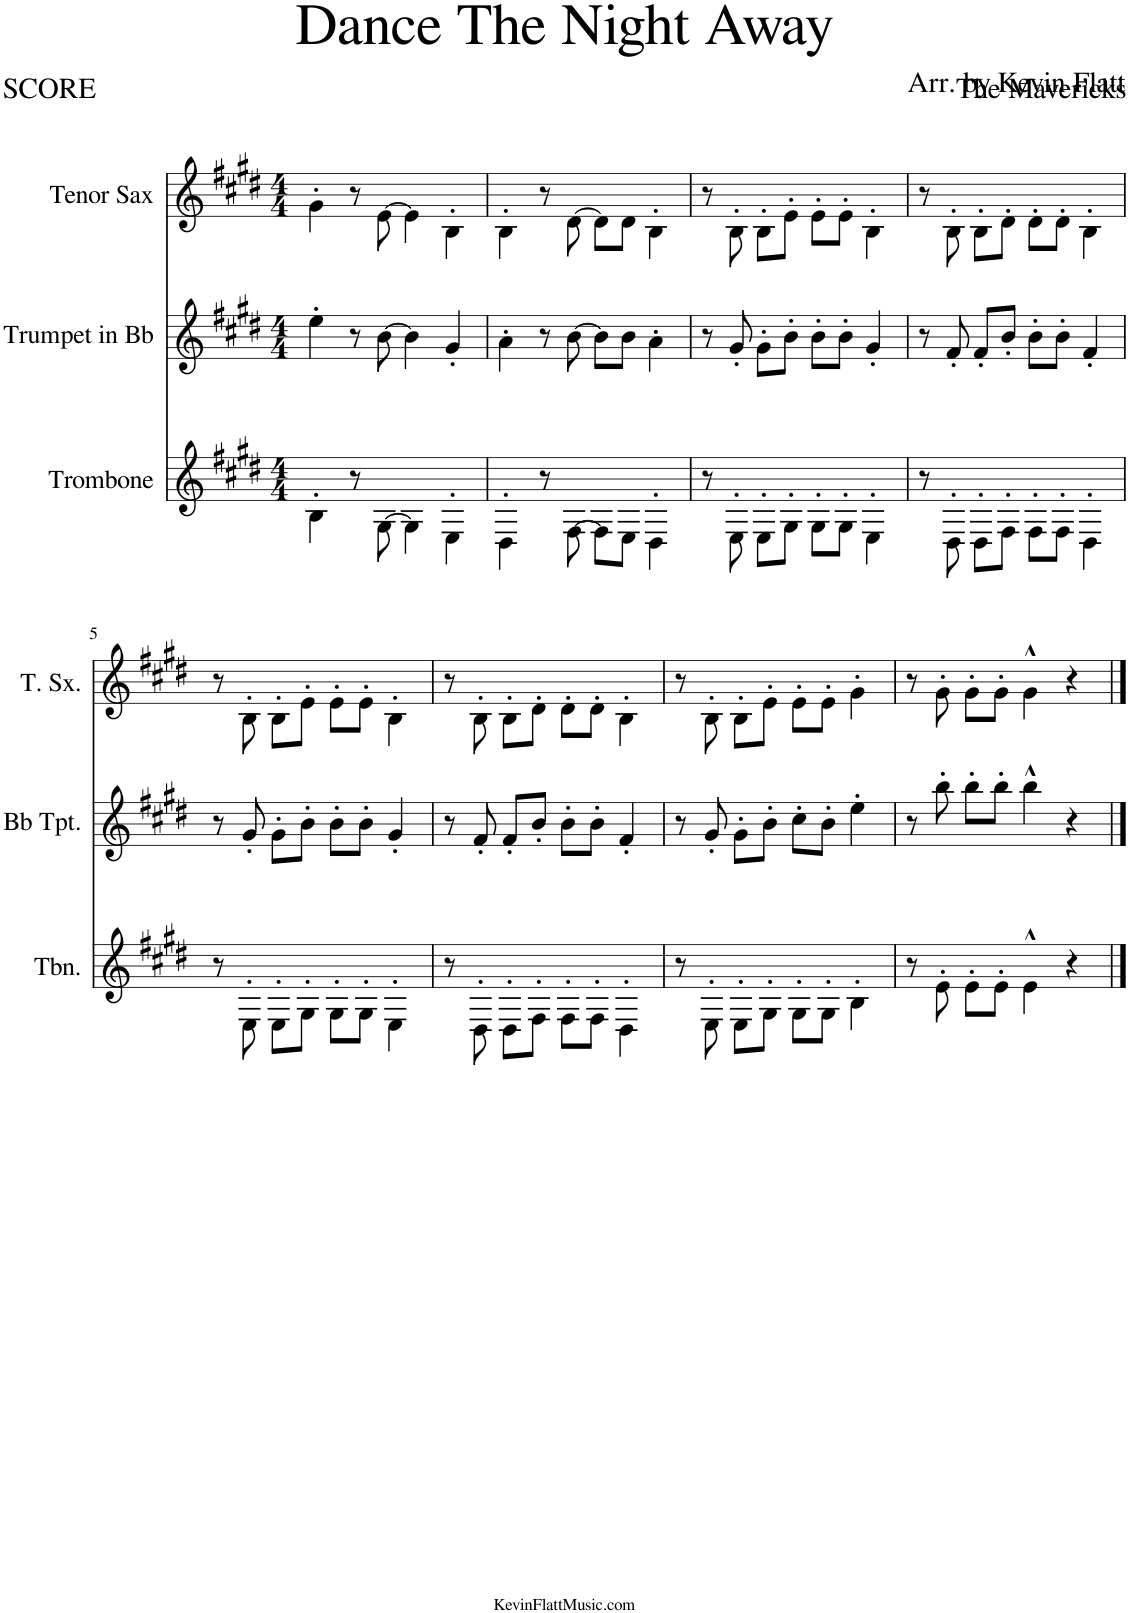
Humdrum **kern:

**kern	**kern	**kern
*part3	*part2	*part1
*staff3	*staff2	*staff1
*I"Trombone	*I"Trumpet in Bb	*I"Tenor Sax
*I'Tbn.	*	*I'T. Sx.
*clefG2	*clefG2	*clefG2
*k[f#c#g#d#]	*k[f#c#g#d#]	*k[f#c#g#d#]
*M4/4	*M4/4	*M4/4
=1	=1	=1
4B'\	4ee'\	4g#'\
8r	8r	8r
[8G#\	[8b\	[8e\
4G#\]	4b\]	4e\]
4E'\	4g#'/	4B'\
=2	=2	=2
4D#'\	4a'\	4B'\
8r	8r	8r
[8F#\	[8b\	[8d#\
8F#\L]	8b\L]	8d#\L]
8E\J	8b\J	8d#\J
4D#'\	4a'\	4B'\
=3	=3	=3
8r	8r	8r
8E'\	8g#'/	8B'\
8E'\L	8g#'\L	8B'\L
8G#'\J	8b'\J	8e'\J
8G#'\L	8b'\L	8e'\L
8G#'\J	8b'\J	8e'\J
4E'\	4g#'/	4B'\
=4	=4	=4
8r	8r	8r
8D#'\	8f#'/	8B'\
8D#'\L	8f#'/L	8B'\L
8F#'\J	8b'/J	8d#'\J
8F#'\L	8b'\L	8d#'\L
8F#'\J	8b'\J	8d#'\J
4D#'\	4f#'/	4B'\
!!LO:LB:g=z
=5	=5	=5
8r	8r	8r
8E'\	8g#'/	8B'\
8E'\L	8g#'\L	8B'\L
8G#'\J	8b'\J	8e'\J
8G#'\L	8b'\L	8e'\L
8G#'\J	8b'\J	8e'\J
4E'\	4g#'/	4B'\
=6	=6	=6
8r	8r	8r
8D#'\	8f#'/	8B'\
8D#'\L	8f#'/L	8B'\L
8F#'\J	8b'/J	8d#'\J
8F#'\L	8b'\L	8d#'\L
8F#'\J	8b'\J	8d#'\J
4D#'\	4f#'/	4B'\
=7	=7	=7
8r	8r	8r
8E'\	8g#'/	8B'\
8E'\L	8g#'\L	8B'\L
8G#'\J	8b'\J	8e'\J
8G#'\L	8cc#'\L	8e'\L
8G#'\J	8b'\J	8e'\J
4B'\	4ee'\	4g#'\
=8	=8	=8
8r	8r	8r
8e'\	8bb'\	8g#'\
8e'\L	8bb'\L	8g#'\L
8e'\J	8bb'\J	8g#'\J
4e^^\	4bb^^\	4g#^^\
4r	4r	4r
==	==	==
*-	*-	*-
